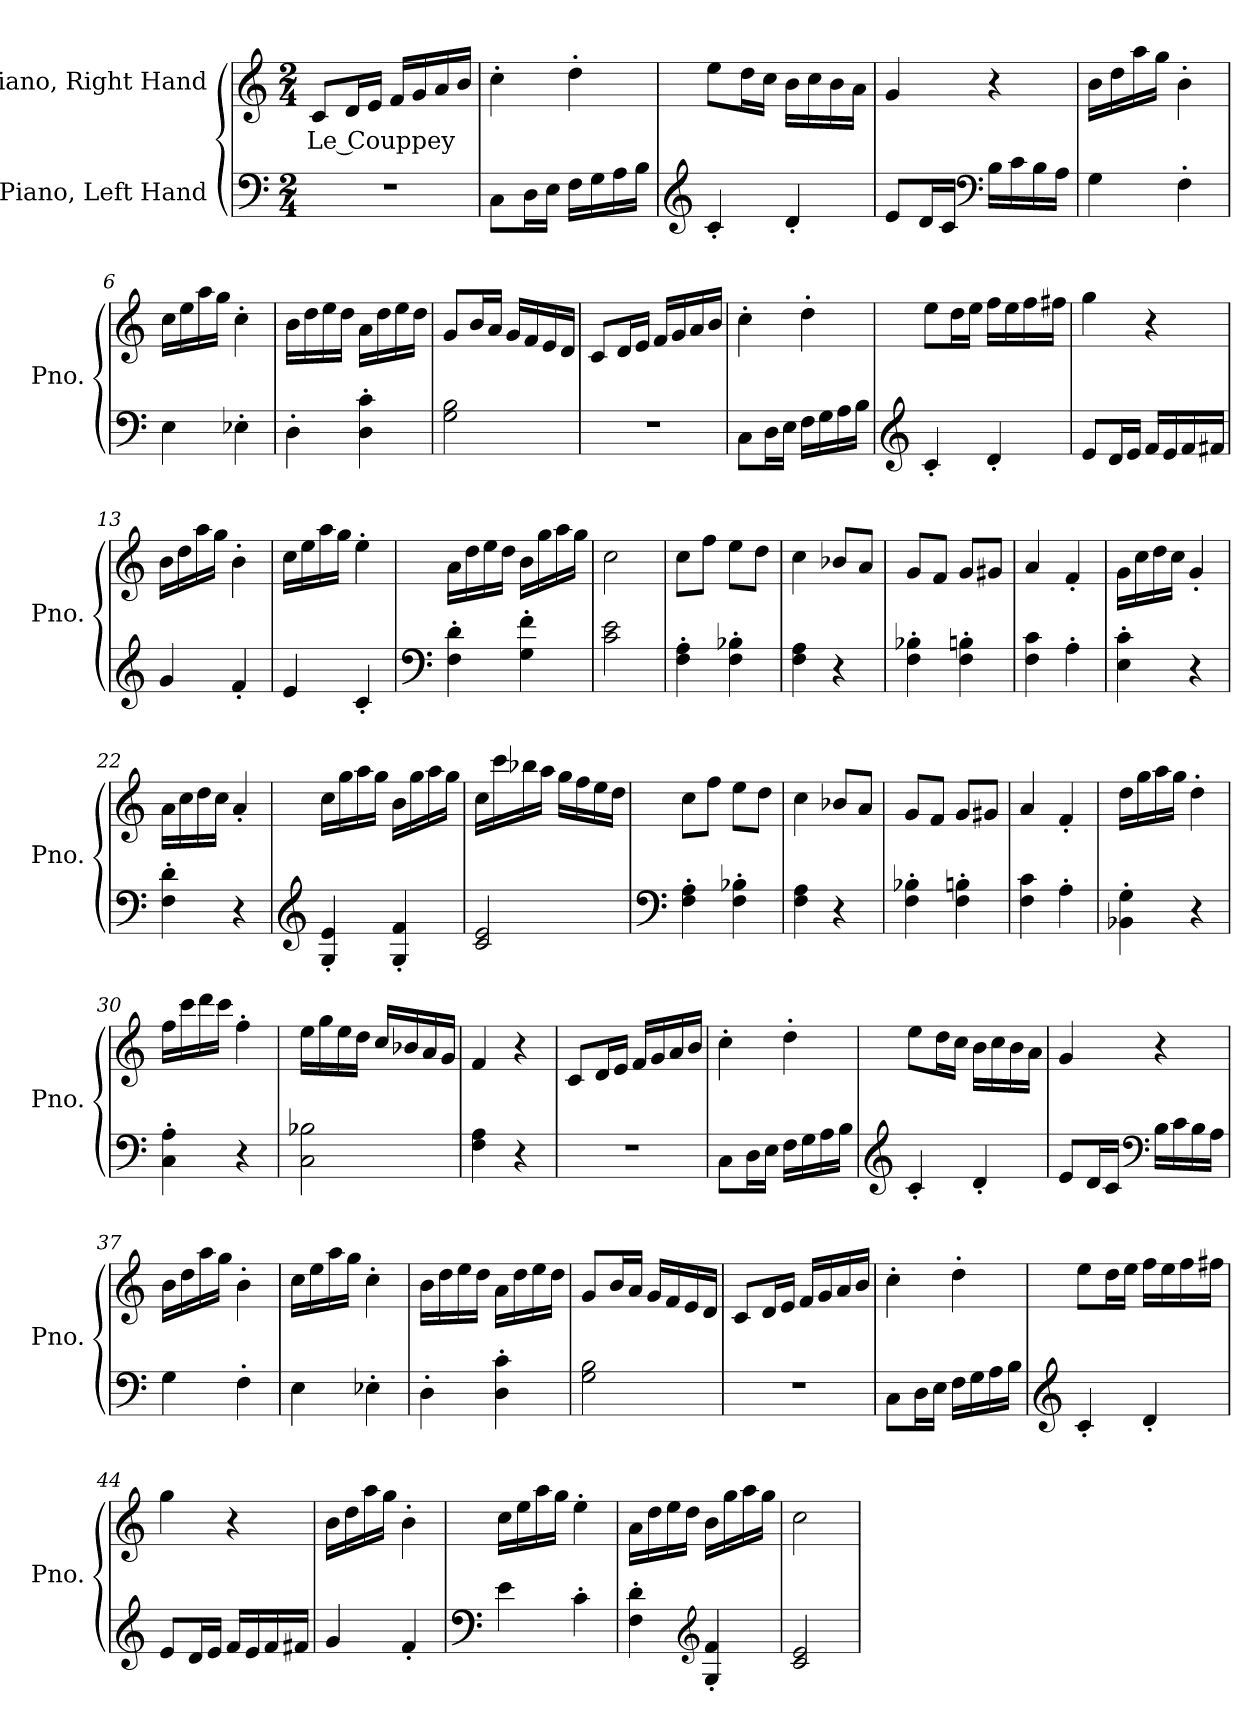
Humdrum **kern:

**kern	**kern	**text
*part2	*part1	*part1
*staff2	*staff1	*staff1
*I"Piano, Left Hand	*I"Piano, Right Hand	*
*I'Pno.	*I'Pno.	*
*clefF4	*clefG2	*
*k[]	*k[]	*
*M2/4	*M2/4	*
*MM100	*MM100	*
=1	=1	=1
!	!	!LO:LY:b
2r	8c/L	Le Couppey
.	16d/L	.
.	16e/JJ	.
.	16f/LL	.
.	16g/	.
.	16a/	.
.	16b/JJ	.
=2	=2	=2
8C\L	4cc'\	.
16D\L	.	.
16E\JJ	.	.
16F\LL	4dd'\	.
16G\	.	.
16A\	.	.
16B\JJ	.	.
=3	=3	=3
*clefG2	*	*
4c'/	8ee\L	.
.	16dd\L	.
.	16cc\JJ	.
4d'/	16b\LL	.
.	16cc\	.
.	16b\	.
.	16a\JJ	.
!!LO:LB:g=z
=4	=4	=4
8e/L	4g/	.
16d/L	.	.
16c/JJ	.	.
*clefF4	*	*
16B\LL	4r	.
16c\	.	.
16B\	.	.
16A\JJ	.	.
=5	=5	=5
4G\	16b\LL	.
.	16dd\	.
.	16aa\	.
.	16gg\JJ	.
4F'\	4b'\	.
=6	=6	=6
4E\	16cc\LL	.
.	16ee\	.
.	16aa\	.
.	16gg\JJ	.
4E-X'\	4cc'\	.
=7	=7	=7
4D'\	16b\LL	.
.	16dd\	.
.	16ee\	.
.	16dd\JJ	.
4D\' 4c\'	16a\LL	.
.	16dd\	.
.	16ee\	.
.	16dd\JJ	.
=8	=8	=8
2G\ 2B\	8g/L	.
.	16b/L	.
.	16a/JJ	.
.	16g/LL	.
.	16f/	.
.	16e/	.
.	16d/JJ	.
=9	=9	=9
2r	8c/L	.
.	16d/L	.
.	16e/JJ	.
.	16f/LL	.
.	16g/	.
.	16a/	.
.	16b/JJ	.
!!LO:LB:g=z
=10	=10	=10
8C\L	4cc'\	.
16D\L	.	.
16E\JJ	.	.
16F\LL	4dd'\	.
16G\	.	.
16A\	.	.
16B\JJ	.	.
=11	=11	=11
*clefG2	*	*
4c'/	8ee\L	.
.	16dd\L	.
.	16ee\JJ	.
4d'/	16ff\LL	.
.	16ee\	.
.	16ff\	.
.	16ff#X\JJ	.
=12	=12	=12
8e/L	4gg\	.
16d/L	.	.
16e/JJ	.	.
16f/LL	4r	.
16e/	.	.
16f/	.	.
16f#X/JJ	.	.
=13	=13	=13
4g/	16b\LL	.
.	16dd\	.
.	16aa\	.
.	16gg\JJ	.
4f'/	4b'\	.
=14	=14	=14
4e/	16cc\LL	.
.	16ee\	.
.	16aa\	.
.	16gg\JJ	.
4c'/	4ee'\	.
!!LO:LB:g=z
=15	=15	=15
*clefF4	*	*
4F\' 4d\'	16a\LL	.
.	16dd\	.
.	16ee\	.
.	16dd\JJ	.
4G\' 4f\'	16b\LL	.
.	16gg\	.
.	16aa\	.
.	16gg\JJ	.
=16	=16	=16
2c\ 2e\	2cc\	.
=17	=17	=17
4F\' 4A\'	8cc\L	.
.	8ff\J	.
4F\' 4B-X\'	8ee\L	.
.	8dd\J	.
=18	=18	=18
4F\ 4A\	4cc\	.
4r	8b-X/L	.
.	8a/J	.
=19	=19	=19
4F\' 4B-X\'	8g/L	.
.	8f/J	.
4F\' 4Bn\'	8g/L	.
.	8g#X/J	.
=20	=20	=20
4F\ 4c\	4a/	.
4A'\	4f'/	.
=21	=21	=21
4E\' 4c\'	16g\LL	.
.	16cc\	.
.	16dd\	.
.	16cc\JJ	.
4r	4g'/	.
=22	=22	=22
4F\' 4d\'	16a\LL	.
.	16cc\	.
.	16dd\	.
.	16cc\JJ	.
4r	4a'/	.
!!LO:LB:g=z
=23	=23	=23
*clefG2	*	*
4G/' 4e/'	16cc\LL	.
.	16gg\	.
.	16aa\	.
.	16gg\JJ	.
4G/' 4f/'	16b\LL	.
.	16gg\	.
.	16aa\	.
.	16gg\JJ	.
=24	=24	=24
2c/ 2e/	16cc\LL	.
.	16ccc\	.
.	16bb-X\	.
.	16aa\JJ	.
.	16gg\LL	.
.	16ff\	.
.	16ee\	.
.	16dd\JJ	.
=25	=25	=25
*clefF4	*	*
4F\' 4A\'	8cc\L	.
.	8ff\J	.
4F\' 4B-X\'	8ee\L	.
.	8dd\J	.
=26	=26	=26
4F\ 4A\	4cc\	.
4r	8b-X/L	.
.	8a/J	.
=27	=27	=27
4F\' 4B-X\'	8g/L	.
.	8f/J	.
4F\' 4Bn\'	8g/L	.
.	8g#X/J	.
=28	=28	=28
4F\ 4c\	4a/	.
4A'\	4f'/	.
=29	=29	=29
4BB-X\' 4G\'	16dd\LL	.
.	16gg\	.
.	16aa\	.
.	16gg\JJ	.
4r	4dd'\	.
!!LO:LB:g=z
=30	=30	=30
4C\' 4A\'	16ff\LL	.
.	16ccc\	.
.	16ddd\	.
.	16ccc\JJ	.
4r	4ff'\	.
=31	=31	=31
2C\ 2B-X\	16ee\LL	.
.	16gg\	.
.	16ee\	.
.	16dd\JJ	.
.	16cc/LL	.
.	16b-X/	.
.	16a/	.
.	16g/JJ	.
=32	=32	=32
4F\ 4A\	4f/	.
4r	4r	.
=33	=33	=33
2r	8c/L	.
.	16d/L	.
.	16e/JJ	.
.	16f/LL	.
.	16g/	.
.	16a/	.
.	16b/JJ	.
=34	=34	=34
8C\L	4cc'\	.
16D\L	.	.
16E\JJ	.	.
16F\LL	4dd'\	.
16G\	.	.
16A\	.	.
16B\JJ	.	.
=35	=35	=35
*clefG2	*	*
4c'/	8ee\L	.
.	16dd\L	.
.	16cc\JJ	.
4d'/	16b\LL	.
.	16cc\	.
.	16b\	.
.	16a\JJ	.
!!LO:PB:g=z
=36	=36	=36
8e/L	4g/	.
16d/L	.	.
16c/JJ	.	.
*clefF4	*	*
16B\LL	4r	.
16c\	.	.
16B\	.	.
16A\JJ	.	.
=37	=37	=37
4G\	16b\LL	.
.	16dd\	.
.	16aa\	.
.	16gg\JJ	.
4F'\	4b'\	.
=38	=38	=38
4E\	16cc\LL	.
.	16ee\	.
.	16aa\	.
.	16gg\JJ	.
4E-X'\	4cc'\	.
=39	=39	=39
4D'\	16b\LL	.
.	16dd\	.
.	16ee\	.
.	16dd\JJ	.
4D\' 4c\'	16a\LL	.
.	16dd\	.
.	16ee\	.
.	16dd\JJ	.
=40	=40	=40
2G\ 2B\	8g/L	.
.	16b/L	.
.	16a/JJ	.
.	16g/LL	.
.	16f/	.
.	16e/	.
.	16d/JJ	.
=41	=41	=41
2r	8c/L	.
.	16d/L	.
.	16e/JJ	.
.	16f/LL	.
.	16g/	.
.	16a/	.
.	16b/JJ	.
!!LO:LB:g=z
=42	=42	=42
8C\L	4cc'\	.
16D\L	.	.
16E\JJ	.	.
16F\LL	4dd'\	.
16G\	.	.
16A\	.	.
16B\JJ	.	.
=43	=43	=43
*clefG2	*	*
4c'/	8ee\L	.
.	16dd\L	.
.	16ee\JJ	.
4d'/	16ff\LL	.
.	16ee\	.
.	16ff\	.
.	16ff#X\JJ	.
=44	=44	=44
8e/L	4gg\	.
16d/L	.	.
16e/JJ	.	.
16f/LL	4r	.
16e/	.	.
16f/	.	.
16f#X/JJ	.	.
=45	=45	=45
4g/	16b\LL	.
.	16dd\	.
.	16aa\	.
.	16gg\JJ	.
4f'/	4b'\	.
=46	=46	=46
*clefF4	*	*
4e\	16cc\LL	.
.	16ee\	.
.	16aa\	.
.	16gg\JJ	.
4c'\	4ee'\	.
!!LO:LB:g=z
=47	=47	=47
4F\' 4d\'	16a\LL	.
.	16dd\	.
.	16ee\	.
.	16dd\JJ	.
*clefG2	*	*
4G/' 4f/'	16b\LL	.
.	16gg\	.
.	16aa\	.
.	16gg\JJ	.
=48	=48	=48
2c/ 2e/	2cc\	.
=	=	=
*-	*-	*-
